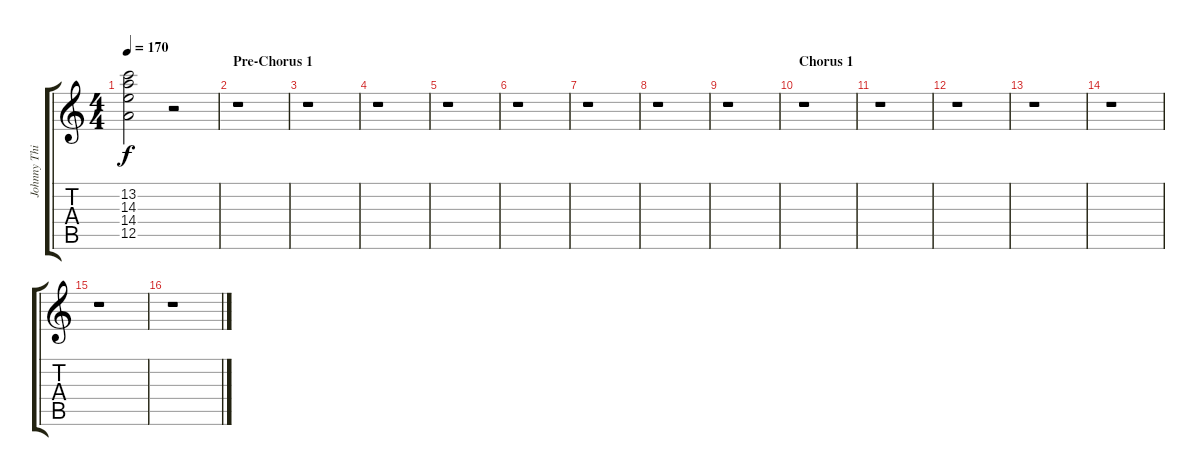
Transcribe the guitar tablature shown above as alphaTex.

\track ("Johnny Third" "Johnny Thi") {instrument electricguitarjazz}
\staff {score tabs}
\tuning (E4 B3 G3 D3 A2 D2) {hide}
\ts (4 4)
\tempo 170
\clef g2
\ks c
(13.2{t} 14.3{t} 14.4{t} 12.5{t}).2{dy f} r.2 |
\section ("" "Pre-Chorus 1")
r.1 |
r.1 |
r.1 |
r.1 |
r.1 |
r.1 |
r.1 |
r.1 |
\section ("" "Chorus 1")
r.1 |
r.1 |
r.1 |
r.1 |
r.1 |
r.1 |
r.1
